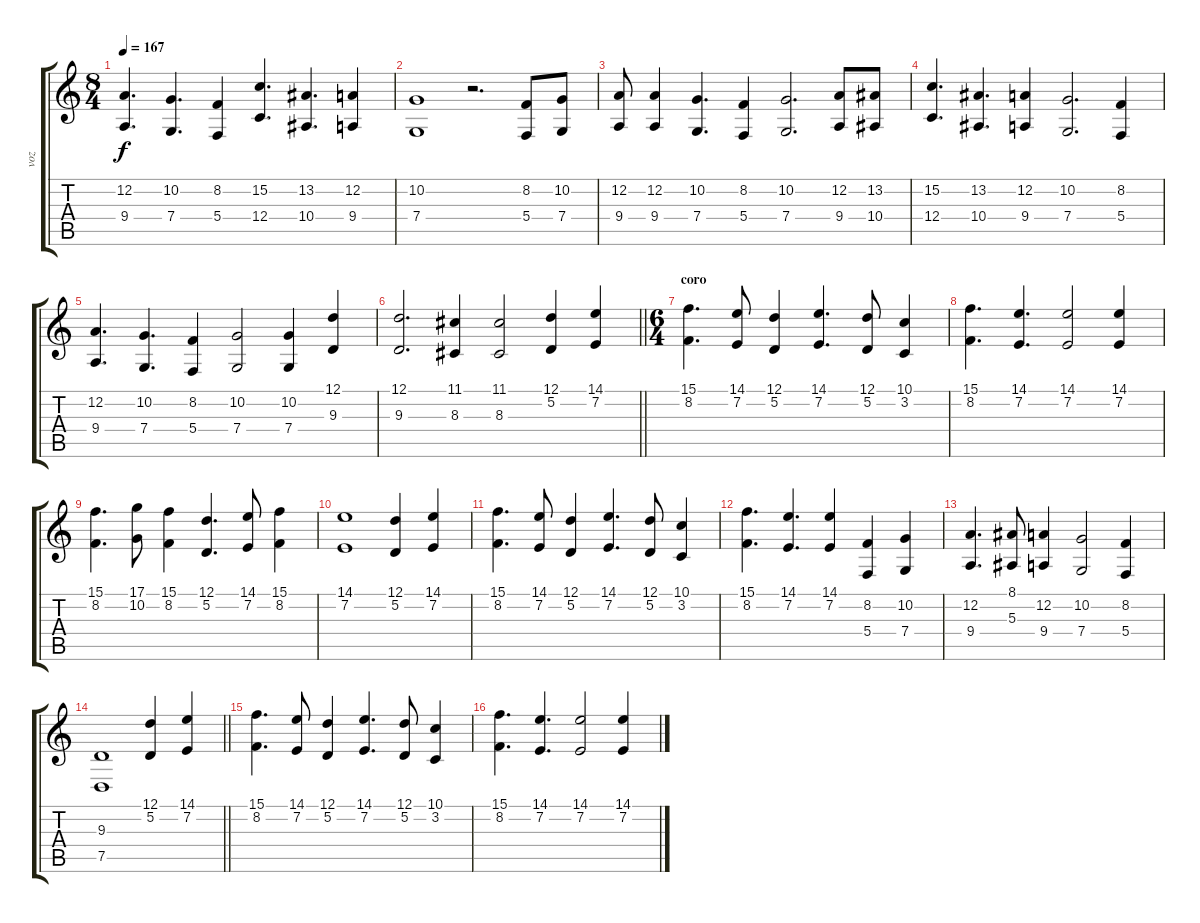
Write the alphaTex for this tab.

\track ("voz" "voz") {instrument choiraahs}
\staff {score tabs}
\tuning (D4 A3 F3 C3 G2 D2) {hide}
\ts (8 4)
\tempo 167
\clef g2
\ks c
(12.2 9.4).4{d dy f} (10.2 7.4).4{d} (8.2 5.4).4 (15.2 12.4).4{d} (13.2 10.4).4{d} (12.2 9.4).4 |
(10.2 7.4).1 r.2{d} (8.2 5.4).8 (10.2 7.4).8 |
(12.2 9.4).8 (12.2 9.4).4 (10.2 7.4).4{d} (8.2 5.4).4 (10.2 7.4).2{d} (12.2 9.4).8 (13.2 10.4).8 |
(15.2 12.4).4{d} (13.2 10.4).4{d} (12.2 9.4).4 (10.2 7.4).2{d} (8.2 5.4).4 |
(12.2 9.4).4{d} (10.2 7.4).4{d} (8.2 5.4).4 (10.2 7.4).2 (10.2 7.4).4 (12.1 9.3).4 |
\barLineRight lightlight
(12.1 9.3).2{d} (11.1 8.3).4 (11.1 8.3).2 (12.1 5.2).4 (14.1 7.2).4 |
\ts (6 4)
\section ("" "coro")
(15.1 8.2).4{d} (14.1 7.2).8 (12.1 5.2).4 (14.1 7.2).4{d} (12.1 5.2).8 (10.1 3.2).4 |
(15.1 8.2).4{d} (14.1 7.2).4{d} (14.1 7.2).2 (14.1 7.2).4 |
(15.1 8.2).4{d} (17.1 10.2).8 (15.1 8.2).4 (12.1 5.2).4{d} (14.1 7.2).8 (15.1 8.2).4 |
(14.1 7.2).1 (12.1 5.2).4 (14.1 7.2).4 |
(15.1 8.2).4{d} (14.1 7.2).8 (12.1 5.2).4 (14.1 7.2).4{d} (12.1 5.2).8 (10.1 3.2).4 |
(15.1 8.2).4{d} (14.1 7.2).4{d} (14.1 7.2).4 (8.2 5.4).4 (10.2 7.4).4 |
(12.2 9.4).4{d} (8.1 5.3).8 (12.2 9.4).4 (10.2 7.4).2 (8.2 5.4).4 |
\barLineRight lightlight
(9.3 7.5).1 (12.1 5.2).4 (14.1 7.2).4 |
(15.1 8.2).4{d} (14.1 7.2).8 (12.1 5.2).4 (14.1 7.2).4{d} (12.1 5.2).8 (10.1 3.2).4 |
(15.1 8.2).4{d} (14.1 7.2).4{d} (14.1 7.2).2 (14.1 7.2).4
